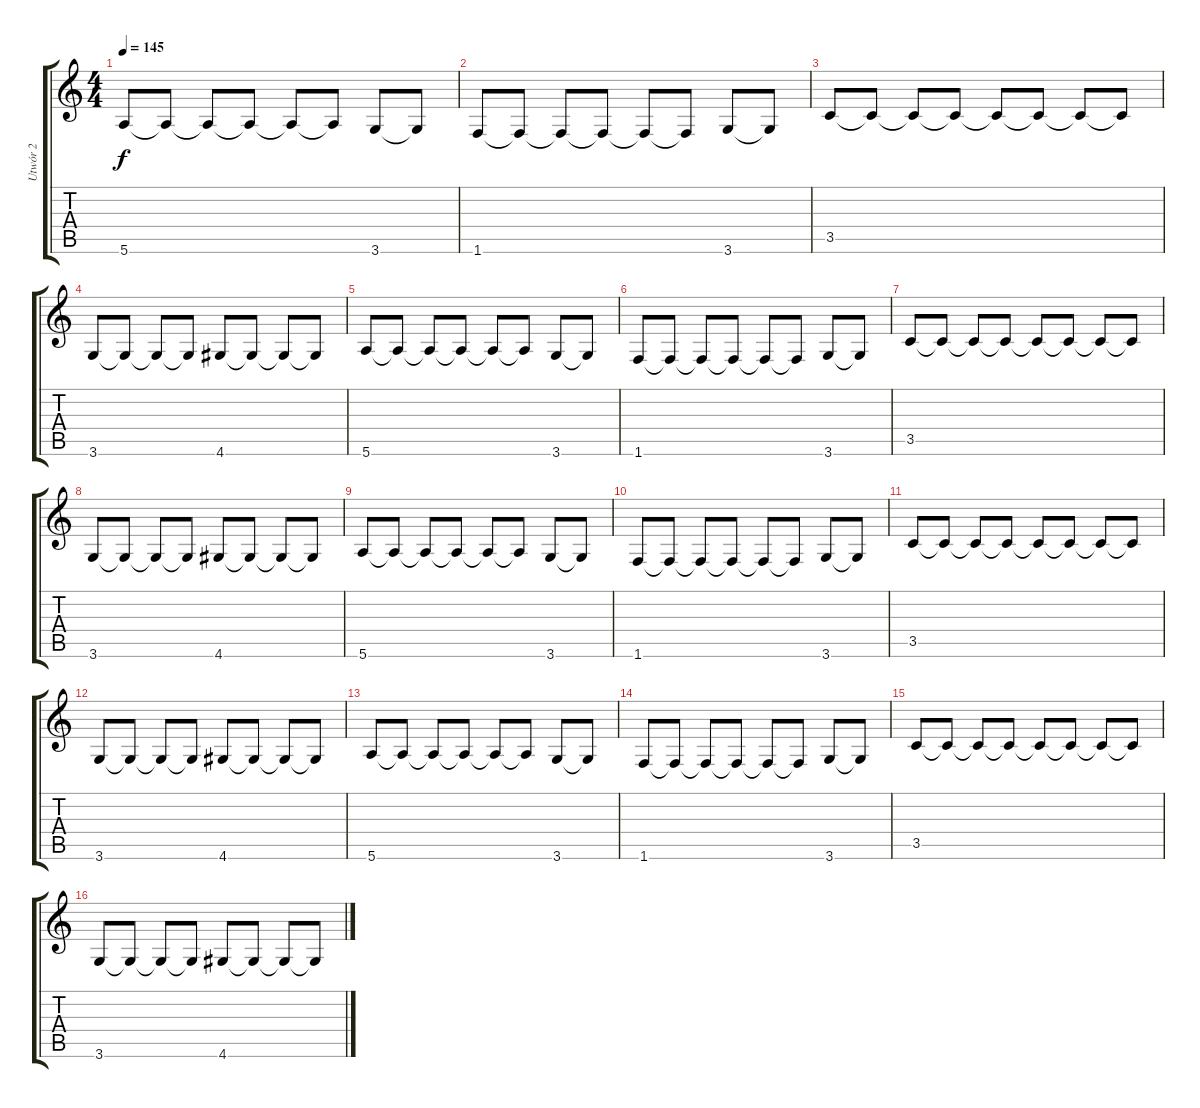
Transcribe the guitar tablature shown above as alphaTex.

\track ("Utwór 2" "Utwór 2") {instrument overdrivenguitar}
\staff {score tabs}
\tuning (E4 B3 G3 D3 A2 E2) {hide}
\ts (4 4)
\tempo 145
\clef g2
\ks c
5.6.8{dy f} 5.6{t}.8 5.6{t}.8 5.6{t}.8 5.6{t}.8 5.6{t}.8 3.6.8 3.6{t}.8 |
1.6.8 1.6{t}.8 1.6{t}.8 1.6{t}.8 1.6{t}.8 1.6{t}.8 3.6.8 3.6{t}.8 |
3.5.8 3.5{t}.8 3.5{t}.8 3.5{t}.8 3.5{t}.8 3.5{t}.8 3.5{t}.8 3.5{t}.8 |
3.6.8 3.6{t}.8 3.6{t}.8 3.6{t}.8 4.6.8 4.6{t}.8 4.6{t}.8 4.6{t}.8 |
5.6.8 5.6{t}.8 5.6{t}.8 5.6{t}.8 5.6{t}.8 5.6{t}.8 3.6.8 3.6{t}.8 |
1.6.8 1.6{t}.8 1.6{t}.8 1.6{t}.8 1.6{t}.8 1.6{t}.8 3.6.8 3.6{t}.8 |
3.5.8 3.5{t}.8 3.5{t}.8 3.5{t}.8 3.5{t}.8 3.5{t}.8 3.5{t}.8 3.5{t}.8 |
3.6.8 3.6{t}.8 3.6{t}.8 3.6{t}.8 4.6.8 4.6{t}.8 4.6{t}.8 4.6{t}.8 |
5.6.8 5.6{t}.8 5.6{t}.8 5.6{t}.8 5.6{t}.8 5.6{t}.8 3.6.8 3.6{t}.8 |
1.6.8 1.6{t}.8 1.6{t}.8 1.6{t}.8 1.6{t}.8 1.6{t}.8 3.6.8 3.6{t}.8 |
3.5.8 3.5{t}.8 3.5{t}.8 3.5{t}.8 3.5{t}.8 3.5{t}.8 3.5{t}.8 3.5{t}.8 |
3.6.8 3.6{t}.8 3.6{t}.8 3.6{t}.8 4.6.8 4.6{t}.8 4.6{t}.8 4.6{t}.8 |
5.6.8 5.6{t}.8 5.6{t}.8 5.6{t}.8 5.6{t}.8 5.6{t}.8 3.6.8 3.6{t}.8 |
1.6.8 1.6{t}.8 1.6{t}.8 1.6{t}.8 1.6{t}.8 1.6{t}.8 3.6.8 3.6{t}.8 |
3.5.8 3.5{t}.8 3.5{t}.8 3.5{t}.8 3.5{t}.8 3.5{t}.8 3.5{t}.8 3.5{t}.8 |
3.6.8 3.6{t}.8 3.6{t}.8 3.6{t}.8 4.6.8 4.6{t}.8 4.6{t}.8 4.6{t}.8
